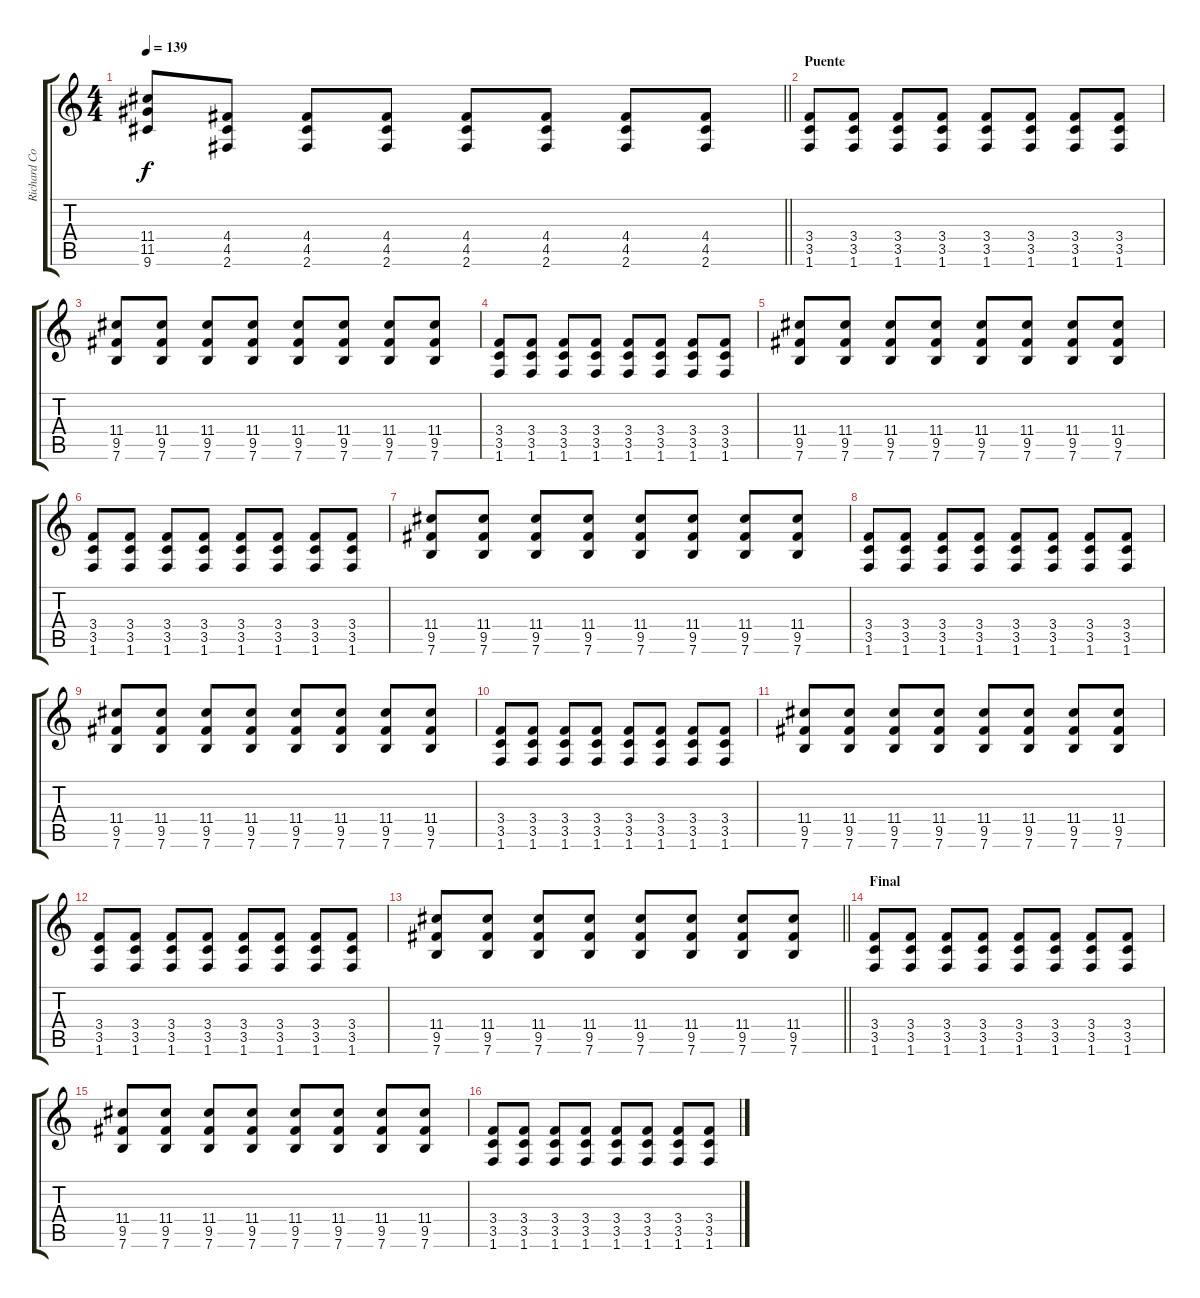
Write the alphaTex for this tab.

\track ("Richard Coleman (Gtr)" "Richard Co") {instrument overdrivenguitar}
\staff {score tabs}
\tuning (E4 B3 G3 D3 A2 E2) {hide}
\ts (4 4)
\tempo 139
\clef g2
\barLineRight lightlight
\ks c
(11.4 11.5 9.6).8{dy f} (4.4 4.5 2.6).8 (4.4 4.5 2.6).8 (4.4 4.5 2.6).8 (4.4 4.5 2.6).8 (4.4 4.5 2.6).8 (4.4 4.5 2.6).8 (4.4 4.5 2.6).8 |
\section ("" "Puente")
(3.4 3.5 1.6).8 (3.4 3.5 1.6).8 (3.4 3.5 1.6).8 (3.4 3.5 1.6).8 (3.4 3.5 1.6).8 (3.4 3.5 1.6).8 (3.4 3.5 1.6).8 (3.4 3.5 1.6).8 |
(11.4 9.5 7.6).8 (11.4 9.5 7.6).8 (11.4 9.5 7.6).8 (11.4 9.5 7.6).8 (11.4 9.5 7.6).8 (11.4 9.5 7.6).8 (11.4 9.5 7.6).8 (11.4 9.5 7.6).8 |
(3.4 3.5 1.6).8 (3.4 3.5 1.6).8 (3.4 3.5 1.6).8 (3.4 3.5 1.6).8 (3.4 3.5 1.6).8 (3.4 3.5 1.6).8 (3.4 3.5 1.6).8 (3.4 3.5 1.6).8 |
(11.4 9.5 7.6).8 (11.4 9.5 7.6).8 (11.4 9.5 7.6).8 (11.4 9.5 7.6).8 (11.4 9.5 7.6).8 (11.4 9.5 7.6).8 (11.4 9.5 7.6).8 (11.4 9.5 7.6).8 |
(3.4 3.5 1.6).8 (3.4 3.5 1.6).8 (3.4 3.5 1.6).8 (3.4 3.5 1.6).8 (3.4 3.5 1.6).8 (3.4 3.5 1.6).8 (3.4 3.5 1.6).8 (3.4 3.5 1.6).8 |
(11.4 9.5 7.6).8 (11.4 9.5 7.6).8 (11.4 9.5 7.6).8 (11.4 9.5 7.6).8 (11.4 9.5 7.6).8 (11.4 9.5 7.6).8 (11.4 9.5 7.6).8 (11.4 9.5 7.6).8 |
(3.4 3.5 1.6).8 (3.4 3.5 1.6).8 (3.4 3.5 1.6).8 (3.4 3.5 1.6).8 (3.4 3.5 1.6).8 (3.4 3.5 1.6).8 (3.4 3.5 1.6).8 (3.4 3.5 1.6).8 |
(11.4 9.5 7.6).8 (11.4 9.5 7.6).8 (11.4 9.5 7.6).8 (11.4 9.5 7.6).8 (11.4 9.5 7.6).8 (11.4 9.5 7.6).8 (11.4 9.5 7.6).8 (11.4 9.5 7.6).8 |
(3.4 3.5 1.6).8 (3.4 3.5 1.6).8 (3.4 3.5 1.6).8 (3.4 3.5 1.6).8 (3.4 3.5 1.6).8 (3.4 3.5 1.6).8 (3.4 3.5 1.6).8 (3.4 3.5 1.6).8 |
(11.4 9.5 7.6).8 (11.4 9.5 7.6).8 (11.4 9.5 7.6).8 (11.4 9.5 7.6).8 (11.4 9.5 7.6).8 (11.4 9.5 7.6).8 (11.4 9.5 7.6).8 (11.4 9.5 7.6).8 |
(3.4 3.5 1.6).8 (3.4 3.5 1.6).8 (3.4 3.5 1.6).8 (3.4 3.5 1.6).8 (3.4 3.5 1.6).8 (3.4 3.5 1.6).8 (3.4 3.5 1.6).8 (3.4 3.5 1.6).8 |
\barLineRight lightlight
(11.4 9.5 7.6).8 (11.4 9.5 7.6).8 (11.4 9.5 7.6).8 (11.4 9.5 7.6).8 (11.4 9.5 7.6).8 (11.4 9.5 7.6).8 (11.4 9.5 7.6).8 (11.4 9.5 7.6).8 |
\section ("" "Final")
(3.4 3.5 1.6).8 (3.4 3.5 1.6).8 (3.4 3.5 1.6).8 (3.4 3.5 1.6).8 (3.4 3.5 1.6).8 (3.4 3.5 1.6).8 (3.4 3.5 1.6).8 (3.4 3.5 1.6).8 |
(11.4 9.5 7.6).8 (11.4 9.5 7.6).8 (11.4 9.5 7.6).8 (11.4 9.5 7.6).8 (11.4 9.5 7.6).8 (11.4 9.5 7.6).8 (11.4 9.5 7.6).8 (11.4 9.5 7.6).8 |
(3.4 3.5 1.6).8 (3.4 3.5 1.6).8 (3.4 3.5 1.6).8 (3.4 3.5 1.6).8 (3.4 3.5 1.6).8 (3.4 3.5 1.6).8 (3.4 3.5 1.6).8 (3.4 3.5 1.6).8
